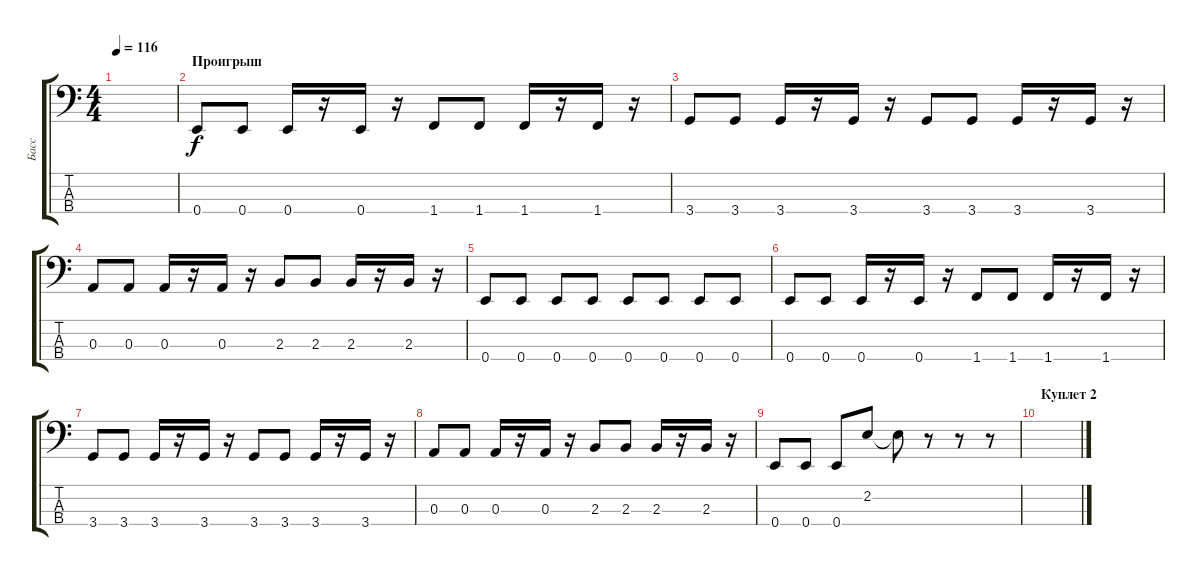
\track ("Басс" "Басс") {instrument electricbasspick}
\staff {score tabs}
\tuning (G2 D2 A1 E1) {hide}
\ts (4 4)
\tempo 116
\clef f4
\ks c
|
\section ("" "Проигрыш")
0.4.8 0.4.8 0.4.16 r.16 0.4.16 r.16 1.4.8 1.4.8 1.4.16 r.16 1.4.16 r.16 |
3.4.8 3.4.8 3.4.16 r.16 3.4.16 r.16 3.4.8 3.4.8 3.4.16 r.16 3.4.16 r.16 |
0.3.8 0.3.8 0.3.16 r.16 0.3.16 r.16 2.3.8 2.3.8 2.3.16 r.16 2.3.16 r.16 |
0.4.8 0.4.8 0.4.8 0.4.8 0.4.8 0.4.8 0.4.8 0.4.8 |
0.4.8 0.4.8 0.4.16 r.16 0.4.16 r.16 1.4.8 1.4.8 1.4.16 r.16 1.4.16 r.16 |
3.4.8 3.4.8 3.4.16 r.16 3.4.16 r.16 3.4.8 3.4.8 3.4.16 r.16 3.4.16 r.16 |
0.3.8 0.3.8 0.3.16 r.16 0.3.16 r.16 2.3.8 2.3.8 2.3.16 r.16 2.3.16 r.16 |
0.4.8 0.4.8 0.4.8 2.2.8 2.2{t}.8 r.8 r.8 r.8 |
\section ("" "Куплет 2")
